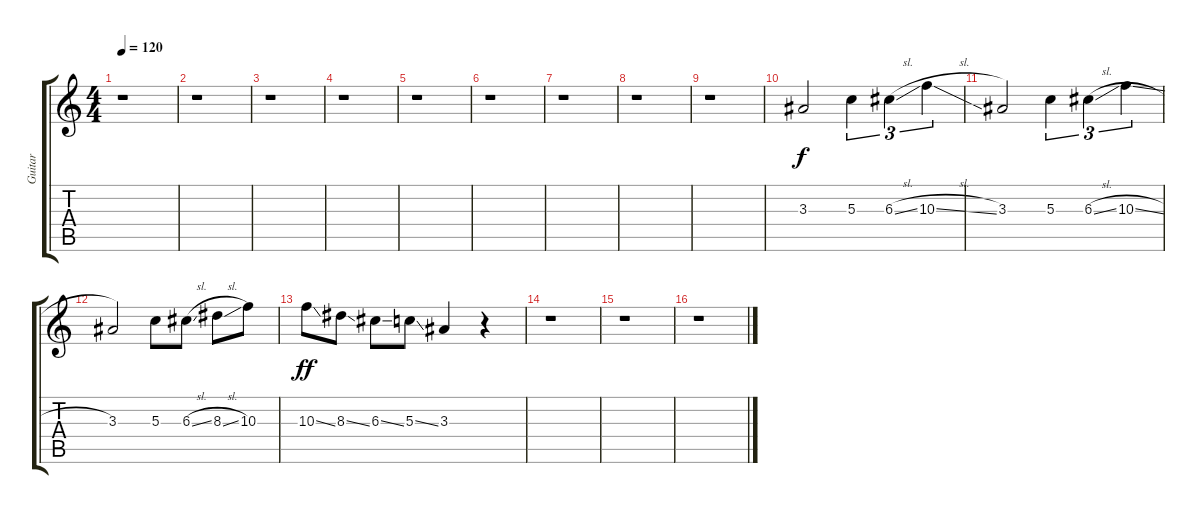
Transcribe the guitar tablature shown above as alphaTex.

\track ("Guitar" "Guitar") {instrument distortionguitar}
\staff {score tabs}
\tuning (E4 B3 G3 D3 A2 E2) {hide}
\ts (4 4)
\tempo 120
\clef g2
\ks c
r.1{dy f} |
r.1 |
r.1 |
r.1 |
r.1 |
r.1 |
r.1 |
r.1 |
r.1 |
3.3.2 5.3.4{tu (3 2)} 6.3{sl}.4{tu (3 2)} 10.3{sl}.4{tu (3 2)} |
3.3.2 5.3.4{tu (3 2)} 6.3{sl}.4{tu (3 2)} 10.3{sl}.4{tu (3 2)} |
3.3.2 5.3.8 6.3{sl}.8 8.3{sl}.8 10.3.8 |
10.3{ss}.8{dy ff} 8.3{ss}.8 6.3{ss}.8 5.3{ss}.8 3.3.4 r.4 |
r.1 |
r.1 |
r.1
